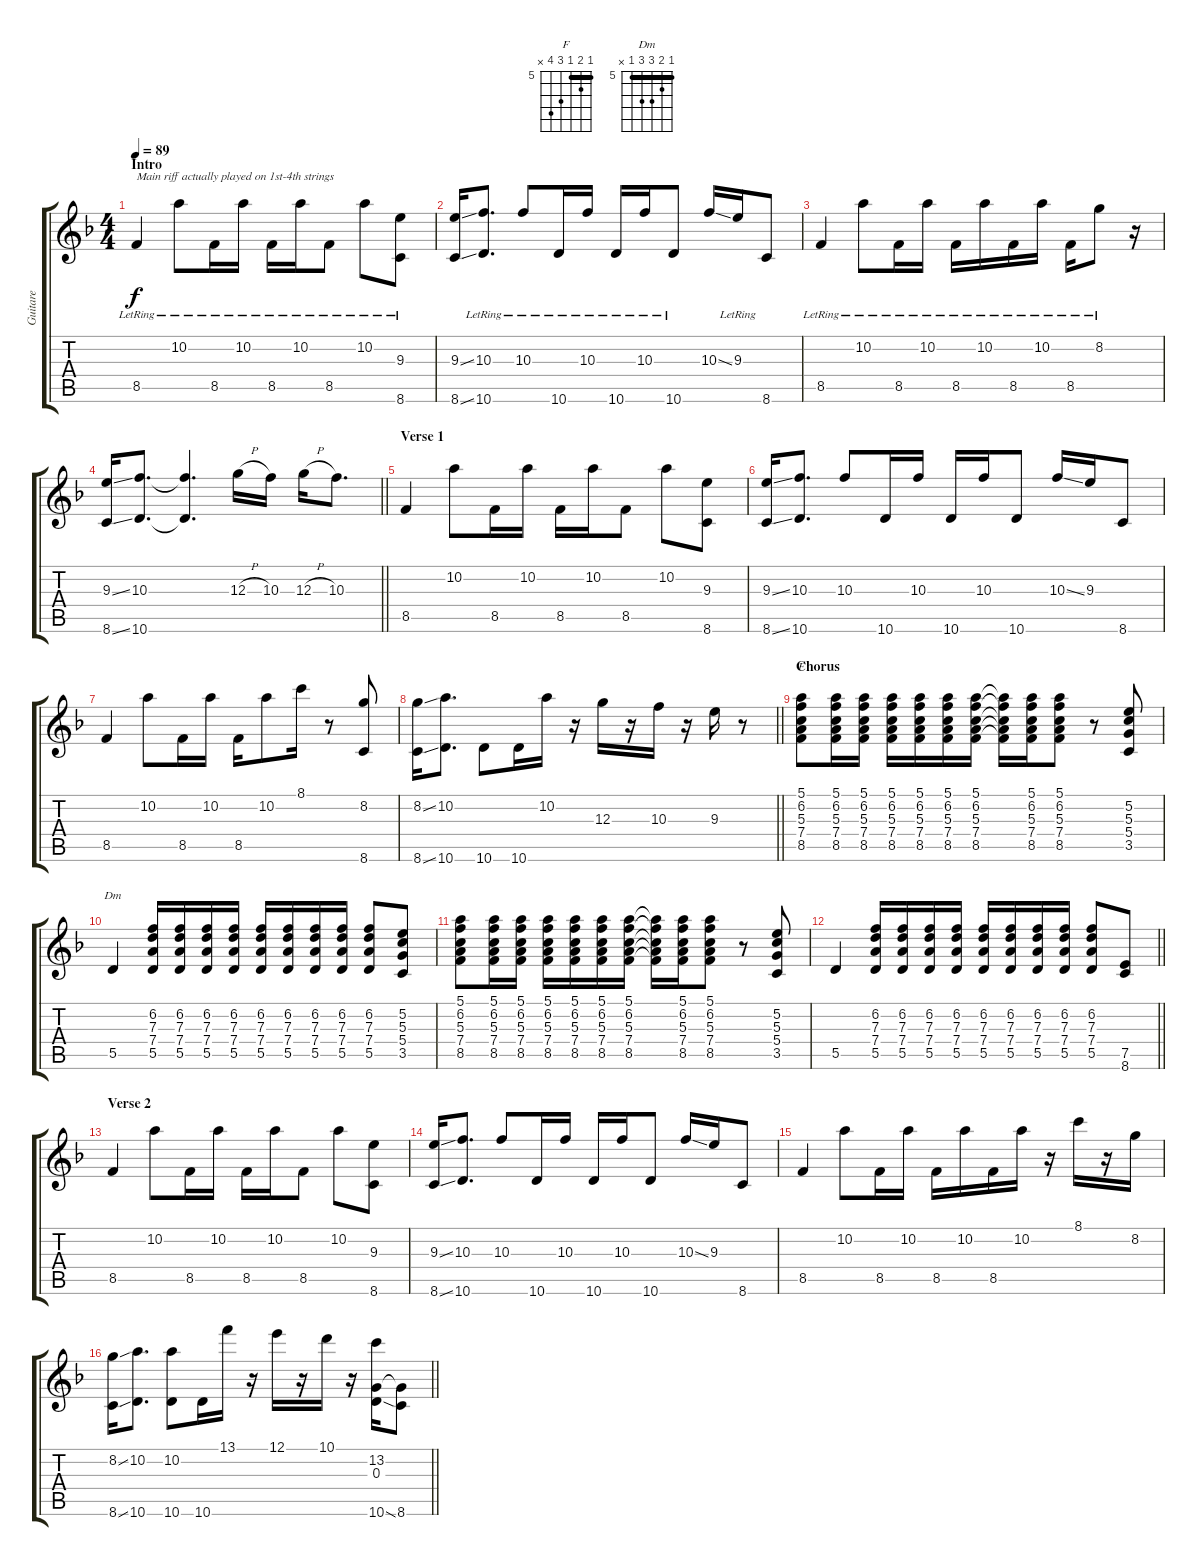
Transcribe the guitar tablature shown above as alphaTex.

\track ("Guitare" "Guitare") {instrument electricguitarjazz}
\staff {score tabs}
\tuning (E4 B3 G3 D3 A2 E2) {hide}
\chord ("F" 5 6 5 7 8 x) {firstfret 5 barre 5}
\chord ("Dm" 5 6 7 7 5 x) {firstfret 5 barre 5}
\ts (4 4)
\section ("" "Intro")
\tempo 89
\clef g2
\ks f
8.5{lr}.4{txt "Main riff actually played on 1st-4th strings" dy f instrument electricguitarjazz} 10.2{lr}.8 8.5{lr}.16 10.2{lr}.16 8.5{lr}.16 10.2{lr}.16 8.5{lr}.8 10.2{lr}.8 (9.3{lr} 8.6{lr}).8 |
(9.3{ss} 8.6{ss}).16 (10.3{lr} 10.6{lr}).8{d} 10.3{lr}.8 10.6{lr}.16 10.3{lr}.16 10.6{lr}.16 10.3{lr}.16 10.6{lr}.8 10.3{ss}.16 9.3{lr}.16 8.6.8 |
8.5{lr}.4 10.2{lr}.8 8.5{lr}.16 10.2{lr}.16 8.5{lr}.16 10.2{lr}.16 8.5{lr}.16 10.2{lr}.16 8.5{lr}.16 8.2{lr}.8 r.16 |
\barLineRight lightlight
(9.3{ss} 8.6{ss}).16 (10.3 10.6).8{d} (10.3{t} 10.6{t}).4{d} 12.3{h}.16 10.3.16 12.3{h}.16 10.3.8{d} |
\section ("" "Verse 1")
8.5.4 10.2.8 8.5.16 10.2.16 8.5.16 10.2.16 8.5.8 10.2.8 (9.3 8.6).8 |
(9.3{ss} 8.6{ss}).16 (10.3 10.6).8{d} 10.3.8 10.6.16 10.3.16 10.6.16 10.3.16 10.6.8 10.3{ss}.16 9.3.16 8.6.8 |
8.5.4 10.2.8 8.5.16 10.2.16 8.5.16 10.2.8 8.1.16 r.8 (8.2 8.6).8 |
\barLineRight lightlight
(8.2{ss} 8.6{ss}).16 (10.2 10.6).8{d} 10.6.8 10.6.16 10.2.16 r.16 12.3.16 r.16 10.3.16 r.16 9.3.16 r.8 |
\section ("" "Chorus")
(5.1 6.2 5.3 7.4 8.5).8{ch "F" volume 7} (5.1 6.2 5.3 7.4 8.5).16 (5.1 6.2 5.3 7.4 8.5).16 (5.1 6.2 5.3 7.4 8.5).16 (5.1 6.2 5.3 7.4 8.5).16 (5.1 6.2 5.3 7.4 8.5).16 (5.1 6.2 5.3 7.4 8.5).16 (5.1{t} 6.2{t} 5.3{t} 7.4{t} 8.5{t}).16 (5.1 6.2 5.3 7.4 8.5).16 (5.1 6.2 5.3 7.4 8.5).8 r.8 (5.2 5.3 5.4 3.5).8 |
5.5.4{ch "Dm"} (6.2 7.3 7.4 5.5).16 (6.2 7.3 7.4 5.5).16 (6.2 7.3 7.4 5.5).16 (6.2 7.3 7.4 5.5).16 (6.2 7.3 7.4 5.5).16 (6.2 7.3 7.4 5.5).16 (6.2 7.3 7.4 5.5).16 (6.2 7.3 7.4 5.5).16 (6.2 7.3 7.4 5.5).8 (5.2 5.3 5.4 3.5).8 |
(5.1 6.2 5.3 7.4 8.5).8 (5.1 6.2 5.3 7.4 8.5).16 (5.1 6.2 5.3 7.4 8.5).16 (5.1 6.2 5.3 7.4 8.5).16 (5.1 6.2 5.3 7.4 8.5).16 (5.1 6.2 5.3 7.4 8.5).16 (5.1 6.2 5.3 7.4 8.5).16 (5.1{t} 6.2{t} 5.3{t} 7.4{t} 8.5{t}).16 (5.1 6.2 5.3 7.4 8.5).16 (5.1 6.2 5.3 7.4 8.5).8 r.8 (5.2 5.3 5.4 3.5).8 |
\barLineRight lightlight
5.5.4 (6.2 7.3 7.4 5.5).16 (6.2 7.3 7.4 5.5).16 (6.2 7.3 7.4 5.5).16 (6.2 7.3 7.4 5.5).16 (6.2 7.3 7.4 5.5).16 (6.2 7.3 7.4 5.5).16 (6.2 7.3 7.4 5.5).16 (6.2 7.3 7.4 5.5).16 (6.2 7.3 7.4 5.5).8 (7.5 8.6).8 |
\section ("" "Verse 2")
8.5.4{volume 10} 10.2.8 8.5.16 10.2.16 8.5.16 10.2.16 8.5.8 10.2.8 (9.3 8.6).8 |
(9.3{ss} 8.6{ss}).16 (10.3 10.6).8{d} 10.3.8 10.6.16 10.3.16 10.6.16 10.3.16 10.6.8 10.3{ss}.16 9.3.16 8.6.8 |
8.5.4 10.2.8 8.5.16 10.2.16 8.5.16 10.2.16 8.5.16 10.2.16 r.16 8.1.16 r.16 8.2.16 |
\barLineRight lightlight
(8.2{ss} 8.6{ss}).16 (10.2 10.6).8{d} (10.2 10.6).8 10.6.16 13.1.16 r.16 12.1.16 r.16 10.1.16 r.16 (13.2 0.3 10.6{ss}).16 (0.3{t} 8.6).8
